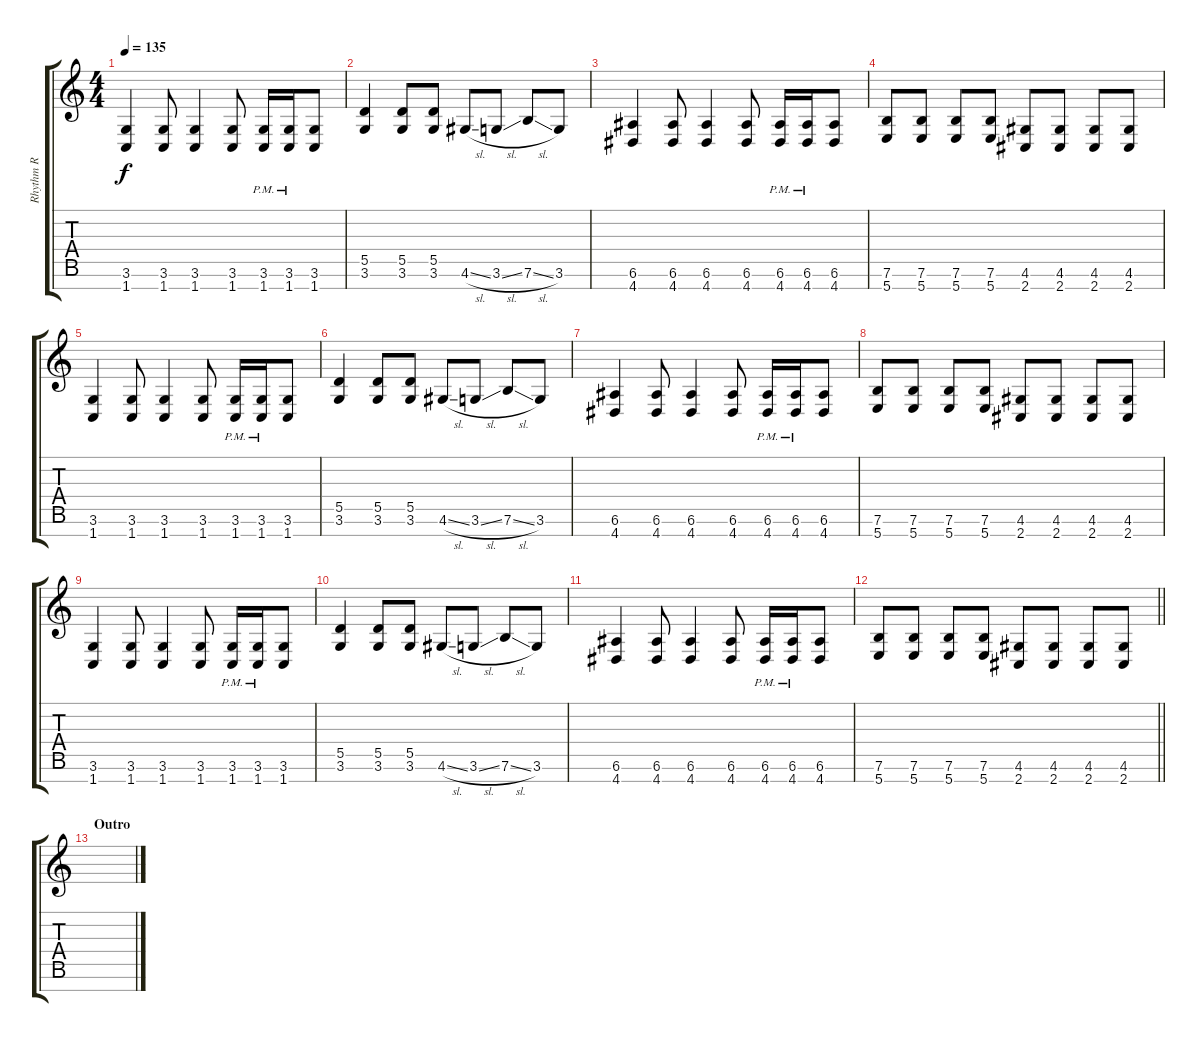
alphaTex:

\track ("Rhythm R" "Rhythm R") {instrument overdrivenguitar}
\staff {score tabs}
\tuning (E4 B3 G3 D3 A2 E2 B1) {hide}
\ts (4 4)
\tempo 135
\clef g2
\ks c
(3.6 1.7).4{dy f} (3.6 1.7).8 (3.6 1.7).4 (3.6 1.7).8 (3.6{pm} 1.7{pm}).16 (3.6{pm} 1.7{pm}).16 (3.6 1.7).8 |
(5.5 3.6).4 (5.5 3.6).8 (5.5 3.6).8 4.6{sl}.8 3.6{sl}.8 7.6{sl}.8 3.6.8 |
(6.6 4.7).4 (6.6 4.7).8 (6.6 4.7).4 (6.6 4.7).8 (6.6{pm} 4.7{pm}).16 (6.6{pm} 4.7{pm}).16 (6.6 4.7).8 |
(7.6 5.7).8 (7.6 5.7).8 (7.6 5.7).8 (7.6 5.7).8 (4.6 2.7).8 (4.6 2.7).8 (4.6 2.7).8 (4.6 2.7).8 |
(3.6 1.7).4 (3.6 1.7).8 (3.6 1.7).4 (3.6 1.7).8 (3.6{pm} 1.7{pm}).16 (3.6{pm} 1.7{pm}).16 (3.6 1.7).8 |
(5.5 3.6).4 (5.5 3.6).8 (5.5 3.6).8 4.6{sl}.8 3.6{sl}.8 7.6{sl}.8 3.6.8 |
(6.6 4.7).4 (6.6 4.7).8 (6.6 4.7).4 (6.6 4.7).8 (6.6{pm} 4.7{pm}).16 (6.6{pm} 4.7{pm}).16 (6.6 4.7).8 |
(7.6 5.7).8 (7.6 5.7).8 (7.6 5.7).8 (7.6 5.7).8 (4.6 2.7).8 (4.6 2.7).8 (4.6 2.7).8 (4.6 2.7).8 |
(3.6 1.7).4 (3.6 1.7).8 (3.6 1.7).4 (3.6 1.7).8 (3.6{pm} 1.7{pm}).16 (3.6{pm} 1.7{pm}).16 (3.6 1.7).8 |
(5.5 3.6).4 (5.5 3.6).8 (5.5 3.6).8 4.6{sl}.8 3.6{sl}.8 7.6{sl}.8 3.6.8 |
(6.6 4.7).4 (6.6 4.7).8 (6.6 4.7).4 (6.6 4.7).8 (6.6{pm} 4.7{pm}).16 (6.6{pm} 4.7{pm}).16 (6.6 4.7).8 |
\barLineRight lightlight
(7.6 5.7).8 (7.6 5.7).8 (7.6 5.7).8 (7.6 5.7).8 (4.6 2.7).8 (4.6 2.7).8 (4.6 2.7).8 (4.6 2.7).8 |
\section ("" "Outro")
